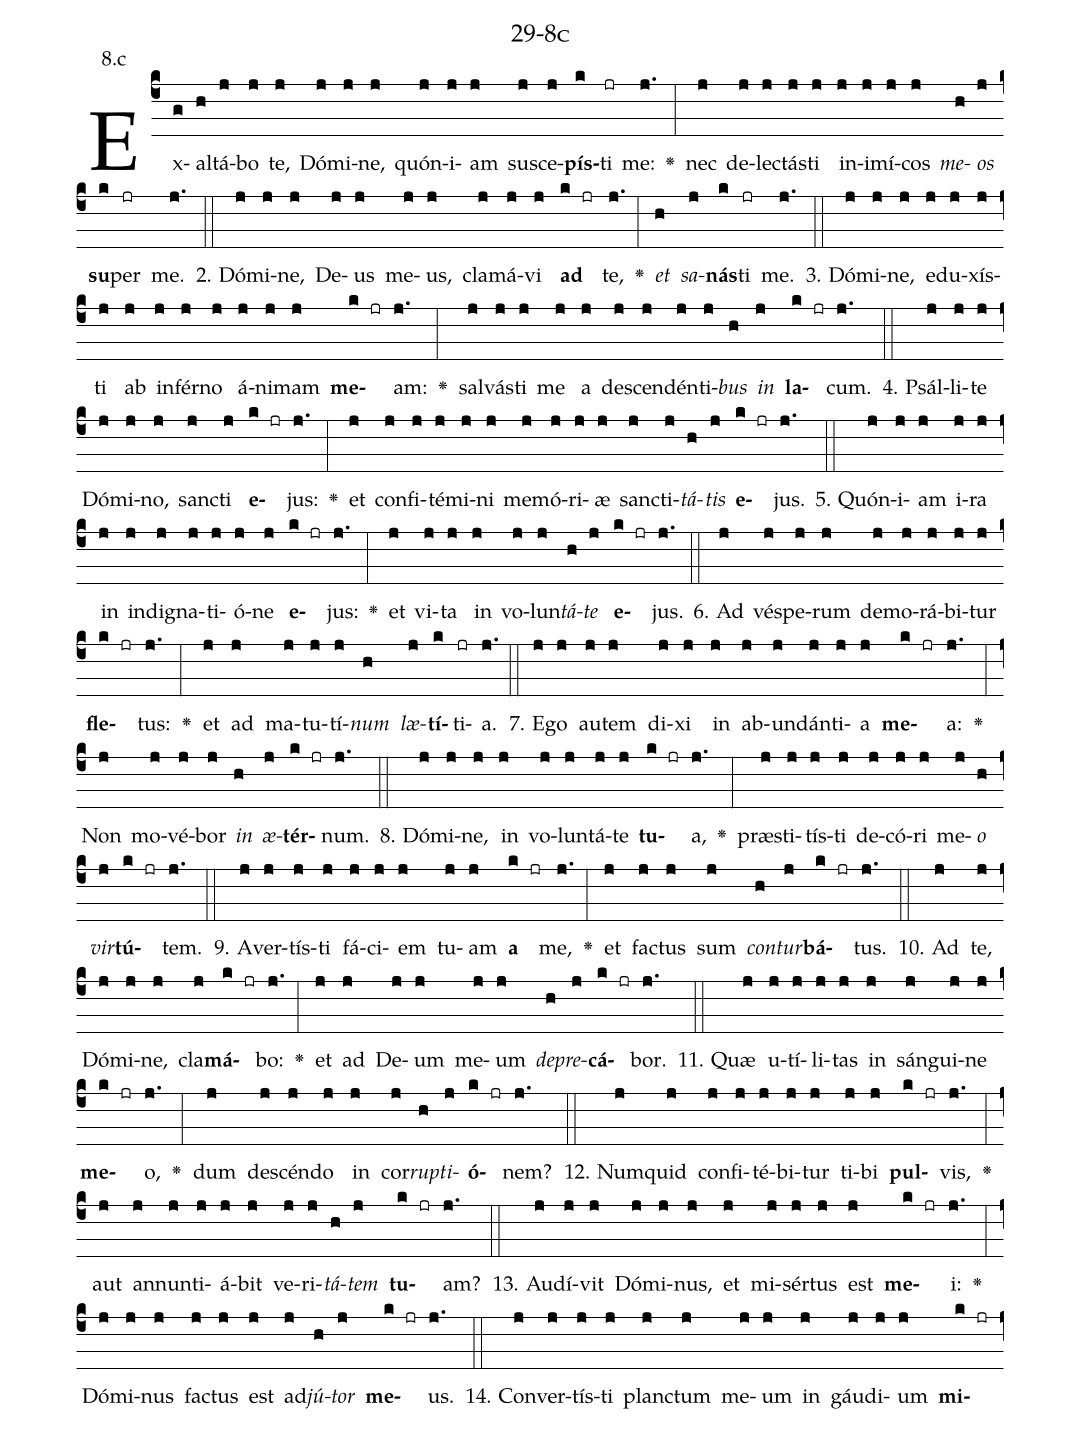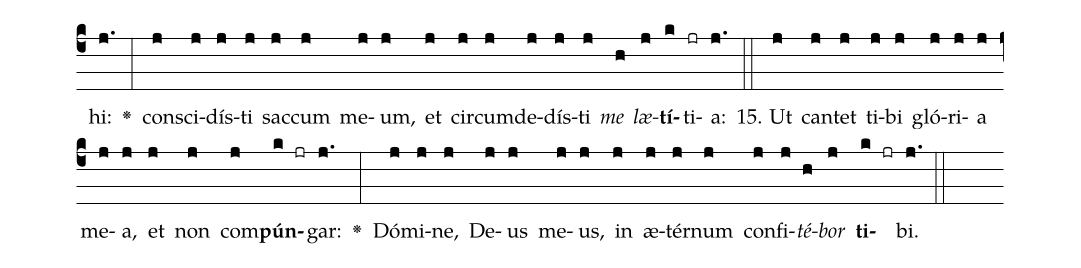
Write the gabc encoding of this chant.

name: 29-8c;
annotation: 8.c;
%%
(c4)Ex(g)al(h)tá(j)bo(j) te,(j) Dó(j)mi(j)ne,(j) quón(j)i(j)am(j) su(j)sce(j)<b>pís</b>(k)ti(jr) me:(j.) <v>\greheightstar</v>(:) nec(j) de(j)lec(j)tás(j)ti(j) in(j)i(j)mí(j)cos(j) <i>me</i>(h)<i>os</i>(j) <b>su</b>(k)per(jr) me.(j.) (::)
2. Dó(j)mi(j)ne,(j) De(j)us(j) me(j)us,(j) cla(j)má(j)vi(j) <b>ad</b>(k jr) te,(j.) <v>\greheightstar</v>(:) <i>et</i>(h) <i>sa</i>(j)<b>nás</b>(k)ti(jr) me.(j.) (::)
3. Dó(j)mi(j)ne,(j) e(j)du(j)xís(j)ti(j) ab(j) in(j)fér(j)no(j) á(j)ni(j)mam(j) <b>me</b>(k jr)am:(j.) <v>\greheightstar</v>(:) sal(j)vás(j)ti(j) me(j) a(j) de(j)scen(j)dén(j)ti(j)<i>bus</i>(h) <i>in</i>(j) <b>la</b>(k jr)cum.(j.) (::)
4. Psál(j)li(j)te(j) Dó(j)mi(j)no,(j) sanc(j)ti(j) <b>e</b>(k jr)jus:(j.) <v>\greheightstar</v>(:) et(j) con(j)fi(j)té(j)mi(j)ni(j) me(j)mó(j)ri(j)æ(j) sanc(j)ti(j)<i>tá</i>(h)<i>tis</i>(j) <b>e</b>(k jr)jus.(j.) (::)
5. Quón(j)i(j)am(j) i(j)ra(j) in(j) in(j)di(j)gna(j)ti(j)ó(j)ne(j) <b>e</b>(k jr)jus:(j.) <v>\greheightstar</v>(:) et(j) vi(j)ta(j) in(j) vo(j)lun(j)<i>tá</i>(h)<i>te</i>(j) <b>e</b>(k jr)jus.(j.) (::)
6. Ad(j) vés(j)pe(j)rum(j) de(j)mo(j)rá(j)bi(j)tur(j) <b>fle</b>(k jr)tus:(j.) <v>\greheightstar</v>(:) et(j) ad(j) ma(j)tu(j)tí(j)<i>num</i>(h) <i>læ</i>(j)<b>tí</b>(k)ti(jr)a.(j.) (::)
7. E(j)go(j) au(j)tem(j) di(j)xi(j) in(j) ab(j)un(j)dán(j)ti(j)a(j) <b>me</b>(k jr)a:(j.) <v>\greheightstar</v>(:) Non(j) mo(j)vé(j)bor(j) <i>in</i>(h) <i>æ</i>(j)<b>tér</b>(k jr)num.(j.) (::)
8. Dó(j)mi(j)ne,(j) in(j) vo(j)lun(j)tá(j)te(j) <b>tu</b>(k jr)a,(j.) <v>\greheightstar</v>(:) præ(j)sti(j)tís(j)ti(j) de(j)có(j)ri(j) me(j)<i>o</i>(h) <i>vir</i>(j)<b>tú</b>(k jr)tem.(j.) (::)
9. A(j)ver(j)tís(j)ti(j) fá(j)ci(j)em(j) tu(j)am(j) <b>a</b>(k jr) me,(j.) <v>\greheightstar</v>(:) et(j) fac(j)tus(j) sum(j) <i>con</i>(h)<i>tur</i>(j)<b>bá</b>(k jr)tus.(j.) (::)
10. Ad(j) te,(j) Dó(j)mi(j)ne,(j) cla(j)<b>má</b>(k jr)bo:(j.) <v>\greheightstar</v>(:) et(j) ad(j) De(j)um(j) me(j)um(j) <i>de</i>(h)<i>pre</i>(j)<b>cá</b>(k jr)bor.(j.) (::)
11. Quæ(j) u(j)tí(j)li(j)tas(j) in(j) sán(j)gui(j)ne(j) <b>me</b>(k jr)o,(j.) <v>\greheightstar</v>(:) dum(j) de(j)scén(j)do(j) in(j) cor(j)<i>rup</i>(h)<i>ti</i>(j)<b>ó</b>(k jr)nem?(j.) (::)
12. Num(j)quid(j) con(j)fi(j)té(j)bi(j)tur(j) ti(j)bi(j) <b>pul</b>(k jr)vis,(j.) <v>\greheightstar</v>(:) aut(j) an(j)nun(j)ti(j)á(j)bit(j) ve(j)ri(j)<i>tá</i>(h)<i>tem</i>(j) <b>tu</b>(k jr)am?(j.) (::)
13. Au(j)dí(j)vit(j) Dó(j)mi(j)nus,(j) et(j) mi(j)sér(j)tus(j) est(j) <b>me</b>(k jr)i:(j.) <v>\greheightstar</v>(:) Dó(j)mi(j)nus(j) fac(j)tus(j) est(j) ad(j)<i>jú</i>(h)<i>tor</i>(j) <b>me</b>(k jr)us.(j.) (::)
14. Con(j)ver(j)tís(j)ti(j) planc(j)tum(j) me(j)um(j) in(j) gáu(j)di(j)um(j) <b>mi</b>(k jr)hi:(j.) <v>\greheightstar</v>(:) con(j)sci(j)dís(j)ti(j) sac(j)cum(j) me(j)um,(j) et(j) cir(j)cum(j)de(j)dís(j)ti(j) <i>me</i>(h) <i>læ</i>(j)<b>tí</b>(k)ti(jr)a:(j.) (::)
15. Ut(j) can(j)tet(j) ti(j)bi(j) gló(j)ri(j)a(j) me(j)a,(j) et(j) non(j) com(j)<b>pún</b>(k jr)gar:(j.) <v>\greheightstar</v>(:) Dó(j)mi(j)ne,(j) De(j)us(j) me(j)us,(j) in(j) æ(j)tér(j)num(j) con(j)fi(j)<i>té</i>(h)<i>bor</i>(j) <b>ti</b>(k jr)bi.(j.) (::)
